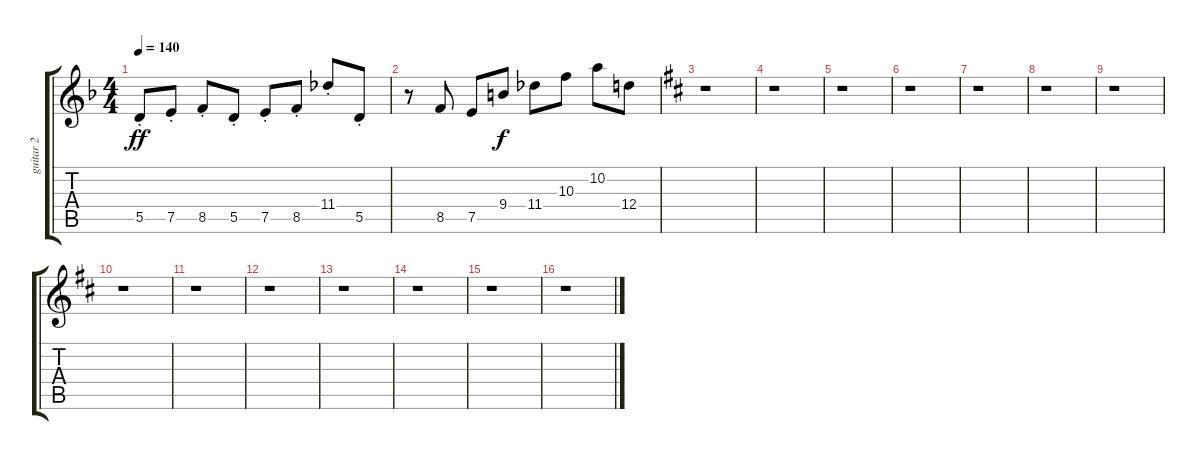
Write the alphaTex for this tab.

\track ("guitar 2" "guitar 2") {instrument distortionguitar}
\staff {score tabs}
\tuning (E4 B3 G3 D3 A2 E2) {hide}
\ts (4 4)
\tempo 140
\clef g2
\ks dminor
5.5{st}.8{dy ff} 7.5{st}.8 8.5{st}.8 5.5{st}.8 7.5{st}.8 8.5{st}.8 11.4{st}.8 5.5{st}.8 |
r.8 8.5.8 7.5.8 9.4.8{dy f} 11.4.8 10.3.8 10.2.8 12.4.8 |
\ks d
r.1 |
r.1 |
r.1 |
r.1 |
r.1 |
r.1 |
r.1 |
r.1 |
r.1 |
r.1 |
r.1 |
r.1 |
r.1 |
r.1
